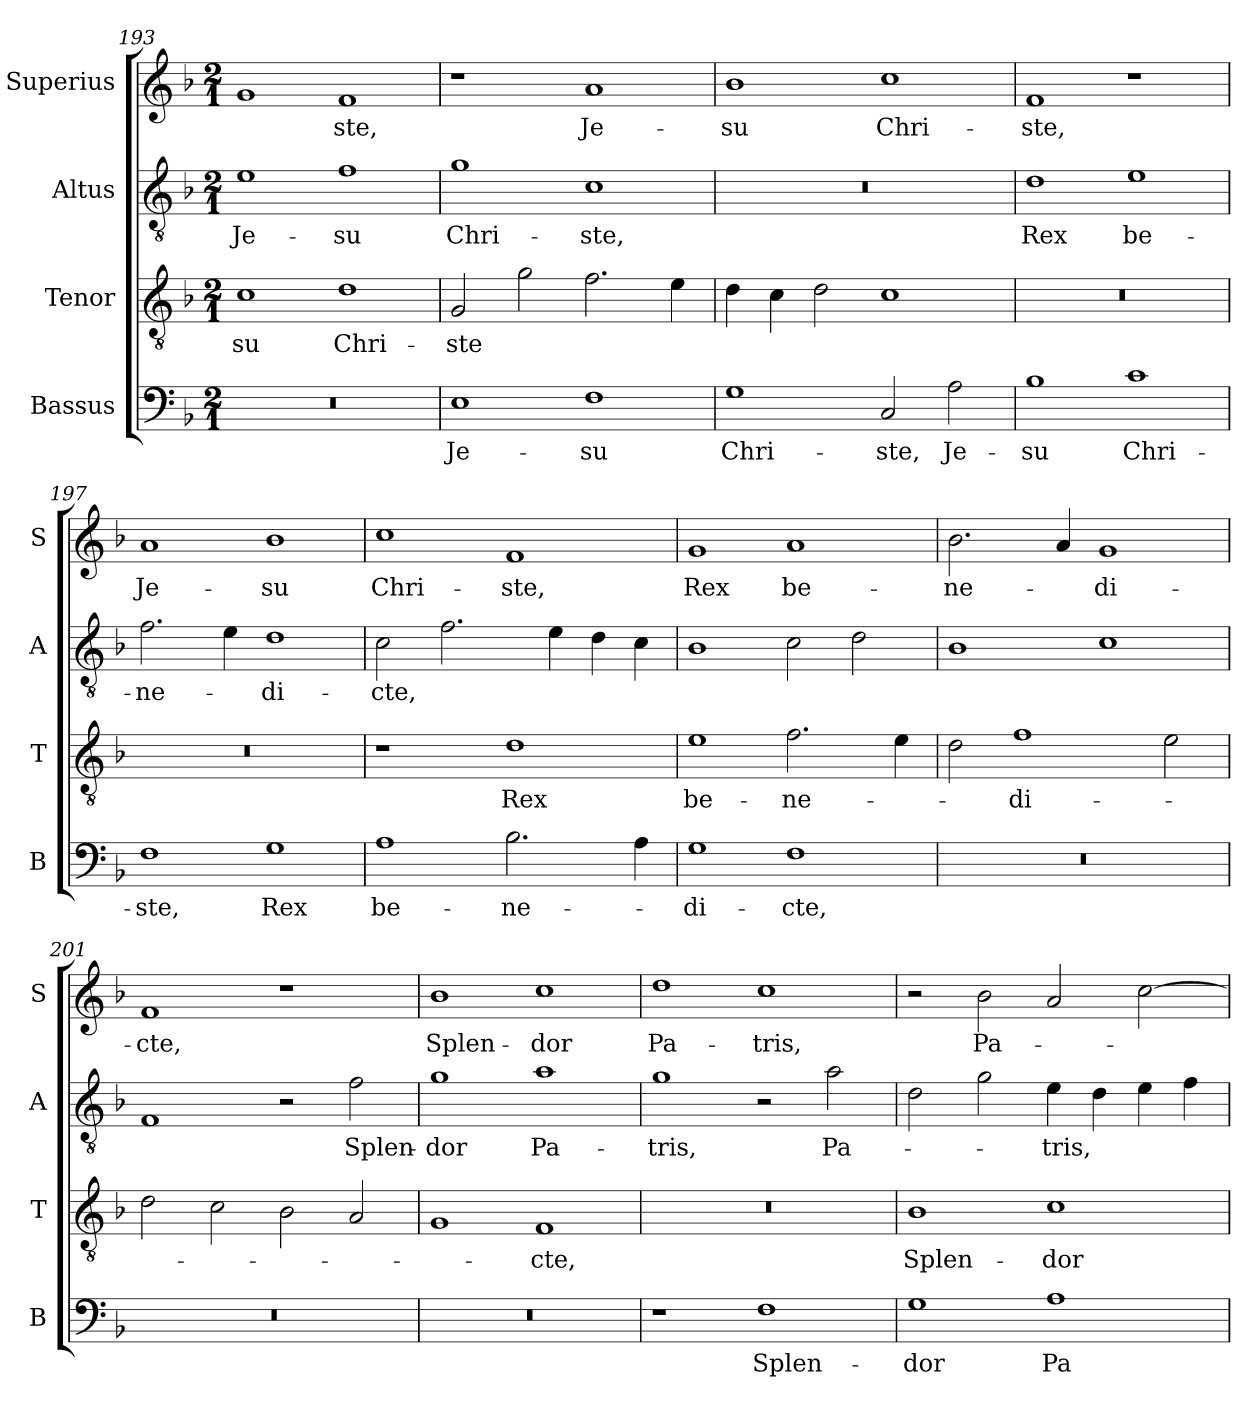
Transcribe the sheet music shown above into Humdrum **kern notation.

**kern	**text	**kern	**text	**kern	**text	**kern	**text
*part4	*part4	*part3	*part3	*part2	*part2	*part1	*part1
*staff4	*staff4	*staff3	*staff3	*staff2	*staff2	*staff1	*staff1
*I"Bassus	*	*I"Tenor	*	*I"Altus	*	*I"Superius	*
*I'B	*	*I'T	*	*I'A	*	*I'S	*
*clefF4	*	*clefGv2	*	*clefGv2	*	*clefG2	*
*k[b-]	*	*k[b-]	*	*k[b-]	*	*k[b-]	*
*F:	*	*F:	*	*F:	*	*F:	*
*M2/1	*	*M2/1	*	*M2/1	*	*M2/1	*
=193	=193	=193	=193	=193	=193	=193	=193
0r	.	1c	-su	1e	Je-	1g	.
.	.	1d	Chri-	1f	-su	1f	-ste,
=194	=194	=194	=194	=194	=194	=194	=194
1E	Je-	2G	-ste	1g	Chri-	1r	.
.	.	2g	.	.	.	.	.
1F	-su	2.f	.	1c	-ste,	1a	Je-
.	.	4e	.	.	.	.	.
=195	=195	=195	=195	=195	=195	=195	=195
1G	Chri-	4d	.	0r	.	1b-	-su
.	.	4c	.	.	.	.	.
.	.	2d	.	.	.	.	.
2C	-ste,	1c	.	.	.	1cc	Chri-
2A	Je-	.	.	.	.	.	.
=196	=196	=196	=196	=196	=196	=196	=196
1B-	-su	0r	.	1d	Rex	1f	-ste,
1c	Chri-	.	.	1e	be-	1r	.
=197	=197	=197	=197	=197	=197	=197	=197
1F	-ste,	0r	.	2.f	-ne-	1a	Je-
.	.	.	.	4e	.	.	.
1G	Rex	.	.	1d	-di-	1b-	-su
=198	=198	=198	=198	=198	=198	=198	=198
1A	be-	1r	.	2c	-cte,	1cc	Chri-
.	.	.	.	2.f	.	.	.
2.B-	-ne-	1d	Rex	.	.	1f	-ste,
.	.	.	.	4e	.	.	.
.	.	.	.	4d	.	.	.
4A	.	.	.	4c	.	.	.
=199	=199	=199	=199	=199	=199	=199	=199
1G	-di-	1e	be-	1B-	.	1g	Rex
1F	-cte,	2.f	-ne-	2c	.	1a	be-
.	.	.	.	2d	.	.	.
.	.	4e	.	.	.	.	.
=200	=200	=200	=200	=200	=200	=200	=200
0r	.	2d	.	1B-	.	2.b-	-ne-
.	.	1f	-di-	.	.	.	.
.	.	.	.	.	.	4a	.
.	.	.	.	1c	.	1g	-di-
.	.	2e	.	.	.	.	.
=201	=201	=201	=201	=201	=201	=201	=201
0r	.	2d	.	1F	.	1f	-cte,
.	.	2c	.	.	.	.	.
.	.	2B-	.	2r	.	1r	.
.	.	2A	.	2f	Splen-	.	.
=202	=202	=202	=202	=202	=202	=202	=202
0r	.	1G	.	1g	-dor	1b-	Splen-
.	.	1F	-cte,	1a	Pa-	1cc	-dor
=203	=203	=203	=203	=203	=203	=203	=203
1r	.	0r	.	1g	-tris,	1dd	Pa-
1F	Splen-	.	.	2r	.	1cc	-tris,
.	.	.	.	2a	Pa-	.	.
=204	=204	=204	=204	=204	=204	=204	=204
1G	-dor	1B-	Splen-	2d	.	2r	.
.	.	.	.	2g	.	2b-	Pa-
1A	Pa-	1c	-dor	4e	-tris,	2a	.
.	.	.	.	4d	.	.	.
.	.	.	.	4e	.	[2cc	.
.	.	.	.	4f	.	.	.
=	=	=	=	=	=	=	=
*-	*-	*-	*-	*-	*-	*-	*-
